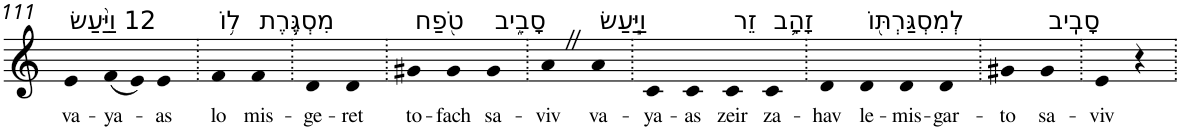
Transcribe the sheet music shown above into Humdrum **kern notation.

**kern	**text
*part1	*part1
*staff1	*staff1
*I"Piano	*
*I'Pno	*
!!LO:PB:g=z
*clefG2	*
*k[]	*
=111	=111
!LO:TX:a:t=12 וַיַּ֨עַשׂ	!
!	!LO:LY:b
4e	va-
!	!LO:LY:b
(8f	-ya-
8e)	.
!	!LO:LY:b
4e	-as
=112.	=112.
!LO:TX:a:t=ל֥וֹ	!
!	!LO:LY:b
4f	lo
!LO:TX:a:t=מִסְגֶּ֛רֶת	!
!	!LO:LY:b
4f	mis-
=113.	=113.
!	!LO:LY:b
4d	-ge-
!	!LO:LY:b
4d	-ret
=114.	=114.
!LO:TX:a:t=טֹ֖פַח	!
!	!LO:LY:b
4g#X	to-
!	!LO:LY:b
4g#	-fach
!LO:TX:a:t=סָבִ֑יב	!
!	!LO:LY:b
4g#	sa-
=115.	=115.
!	!LO:LY:b
4aZ	-viv
!LO:TX:a:t=וַיַּ֧עַשׂ	!
!	!LO:LY:b
4a	va-
=116.	=116.
!	!LO:LY:b
4c	-ya-
!	!LO:LY:b
4c	-as
!LO:TX:a:t=זֵר	!
!	!LO:LY:b
4c	zeir
!LO:TX:a:t=זָהָ֛ב	!
!	!LO:LY:b
4c	za-
=117.	=117.
!	!LO:LY:b
4d	-hav
!LO:TX:a:t=לְמִסְגַּרְתּ֖וֹ	!
!	!LO:LY:b
4d	le-
!	!LO:LY:b
4d	-mis-
!	!LO:LY:b
4d	-gar-
=118.	=118.
!	!LO:LY:b
4g#X	-to
!LO:TX:a:t=סָבִֽיב	!
!	!LO:LY:b
4g#	sa-
=119.	=119.
!	!LO:LY:b
4e	-viv
4r	.
=.	=.
*-	*-
